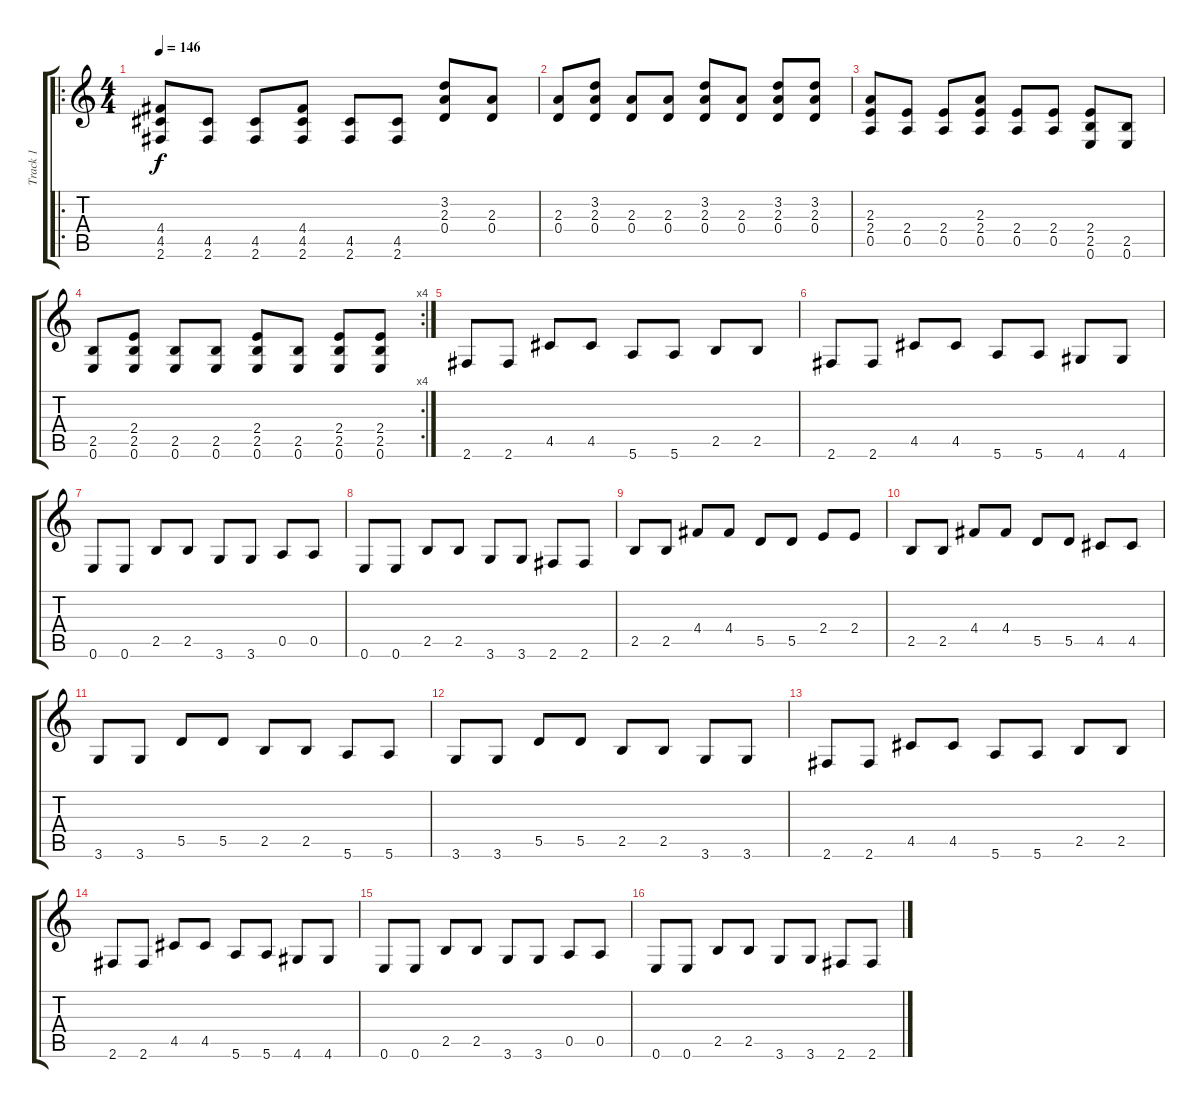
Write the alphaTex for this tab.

\track ("Track 1" "Track 1") {instrument distortionguitar}
\staff {score tabs}
\tuning (E4 B3 G3 D3 A2 E2) {hide}
\ro
\ts (4 4)
\tempo 146
\clef g2
\ks c
(4.4 4.5 2.6).8{dy f} (4.5 2.6).8 (4.5 2.6).8 (4.4 4.5 2.6).8 (4.5 2.6).8 (4.5 2.6).8 (3.2 2.3 0.4).8 (2.3 0.4).8 |
(2.3 0.4).8 (3.2 2.3 0.4).8 (2.3 0.4).8 (2.3 0.4).8 (3.2 2.3 0.4).8 (2.3 0.4).8 (3.2 2.3 0.4).8 (3.2 2.3 0.4).8 |
(2.3 2.4 0.5).8 (2.4 0.5).8 (2.4 0.5).8 (2.3 2.4 0.5).8 (2.4 0.5).8 (2.4 0.5).8 (2.4 2.5 0.6).8 (2.5 0.6).8 |
\rc 4
(2.5 0.6).8 (2.4 2.5 0.6).8 (2.5 0.6).8 (2.5 0.6).8 (2.4 2.5 0.6).8 (2.5 0.6).8 (2.4 2.5 0.6).8 (2.4 2.5 0.6).8 |
2.6.8 2.6.8 4.5.8 4.5.8 5.6.8 5.6.8 2.5.8 2.5.8 |
2.6.8 2.6.8 4.5.8 4.5.8 5.6.8 5.6.8 4.6.8 4.6.8 |
0.6.8 0.6.8 2.5.8 2.5.8 3.6.8 3.6.8 0.5.8 0.5.8 |
0.6.8 0.6.8 2.5.8 2.5.8 3.6.8 3.6.8 2.6.8 2.6.8 |
2.5.8 2.5.8 4.4.8 4.4.8 5.5.8 5.5.8 2.4.8 2.4.8 |
2.5.8 2.5.8 4.4.8 4.4.8 5.5.8 5.5.8 4.5.8 4.5.8 |
3.6.8 3.6.8 5.5.8 5.5.8 2.5.8 2.5.8 5.6.8 5.6.8 |
3.6.8 3.6.8 5.5.8 5.5.8 2.5.8 2.5.8 3.6.8 3.6.8 |
2.6.8 2.6.8 4.5.8 4.5.8 5.6.8 5.6.8 2.5.8 2.5.8 |
2.6.8 2.6.8 4.5.8 4.5.8 5.6.8 5.6.8 4.6.8 4.6.8 |
0.6.8 0.6.8 2.5.8 2.5.8 3.6.8 3.6.8 0.5.8 0.5.8 |
0.6.8 0.6.8 2.5.8 2.5.8 3.6.8 3.6.8 2.6.8 2.6.8
